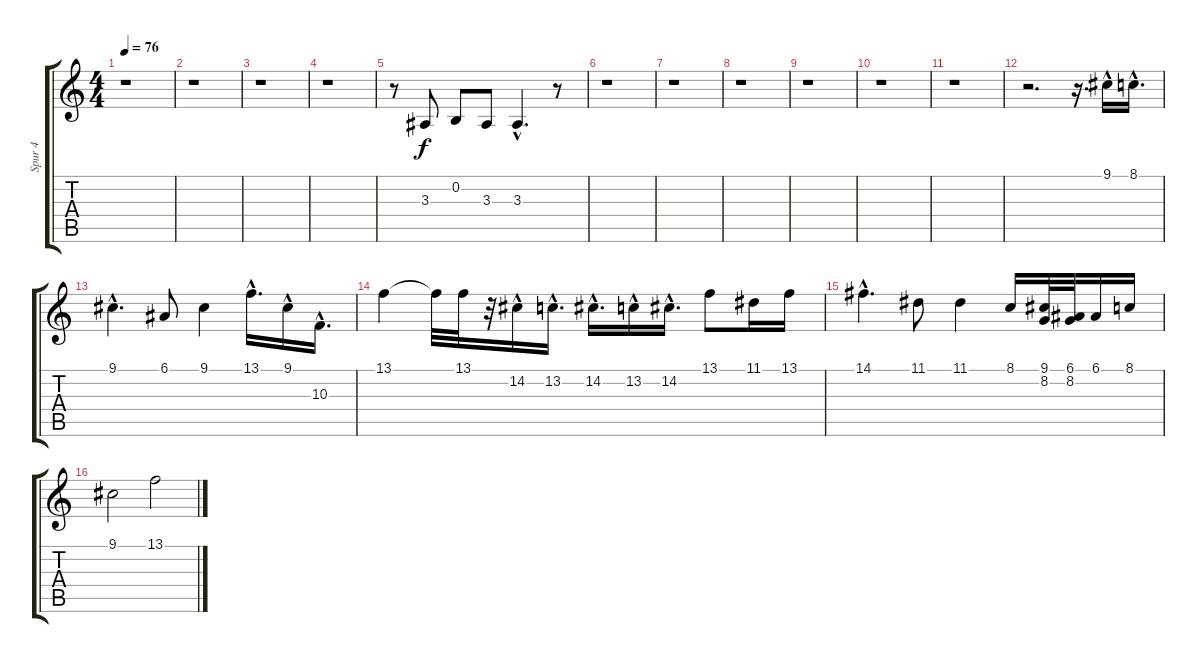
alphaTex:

\track ("Spur 4" "Spur 4") {instrument violin}
\staff {score tabs}
\tuning (E4 B3 G3 D3 A2 E2) {hide}
\ts (4 4)
\tempo 76
\clef g2
\ks c
r.1{dy f} |
r.1 |
r.1 |
r.1 |
r.8 3.3.8 0.2.8 3.3.8 3.3{hac}.4{d} r.8 |
r.1 |
r.1 |
r.1 |
r.1 |
r.1 |
r.1 |
r.2{d} r.16{d} 9.1{hac}.16{volume 12} 8.1{hac}.16{d} |
9.1{hac}.4{d} 6.1.8 9.1.4 13.1{hac}.16{d} 9.1{hac}.16 10.3{hac}.16{d} |
13.1.4 13.1{t}.32 13.1.32 r.32 14.2{hac}.16 13.2{hac}.16{d} 14.2{hac}.16{d} 13.2{hac}.16 14.2{hac}.16{d} 13.1.8 11.1.16 13.1.16 |
14.1{hac}.4{d} 11.1.8 11.1.4 8.1.16 (9.1 8.2).32 (6.1 8.2).32 6.1.16 8.1.16 |
9.1.2 13.1.2{volume 12}
